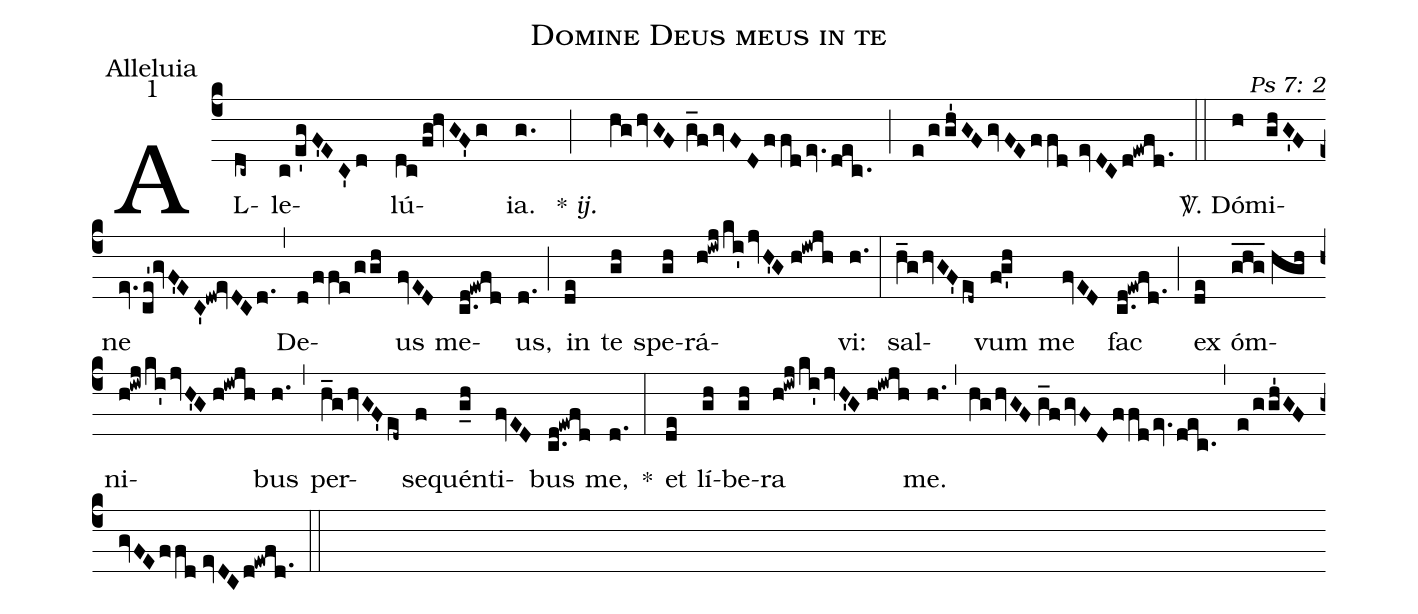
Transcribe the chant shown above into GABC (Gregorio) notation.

name: Domine Deus meus in te;
office-part: Alleluia;
mode: 1;
commentary: Ps 7: 2;
%%
(c4) AL(dc~)le(c/e'gF'EC'd)lú(dc/fg!hvGF'g)ia.(g.) {*} <i>ij.</i>(;) (hg/hvGF//g_f/gvFD/ffd/ev.dec.) (;) (e/ggh'GF/gvFE/ffd//evDC/d!ewfd.1) (::)
<sp>V/</sp>. Dó(h)mi(ghG'F)ne(ev.ce'!gvF'EC'!dw!evDCd.) (,) De(d/ffe/ggh)us(fvED) me(c.d!ewfd)us,(d.) (;) in(de) te(gh) spe(gh)rá(h!iwj/ki'/jvH'G//h!iwjh)vi:(h.) (:)
sal(h_g/hvGF'/ed~)vum(f!g'h) me(fvED) fac(c.d!ewfd.1) (;) ex(de) óm(ghg___//hgh)ni(h!iwj/ki'/jvH'G//h!iwjh)bus(h.) (,) per(h_g/hvGF'/ed~)se(f)quén(g_h)ti(fvED)bus(c.d!ewfd) me,(d.) *(:)
et(de) lí(gh)be(gh)ra(h!iwj/ki'/jvH'G//h!iwjh) me.(h.) (,) (hg/hvGF//g_f/gvFD/ffd/ev.dec.) (,) (e/ggh'GF/gvFE/ffd//evDC/d!ewfd.1) (::)
